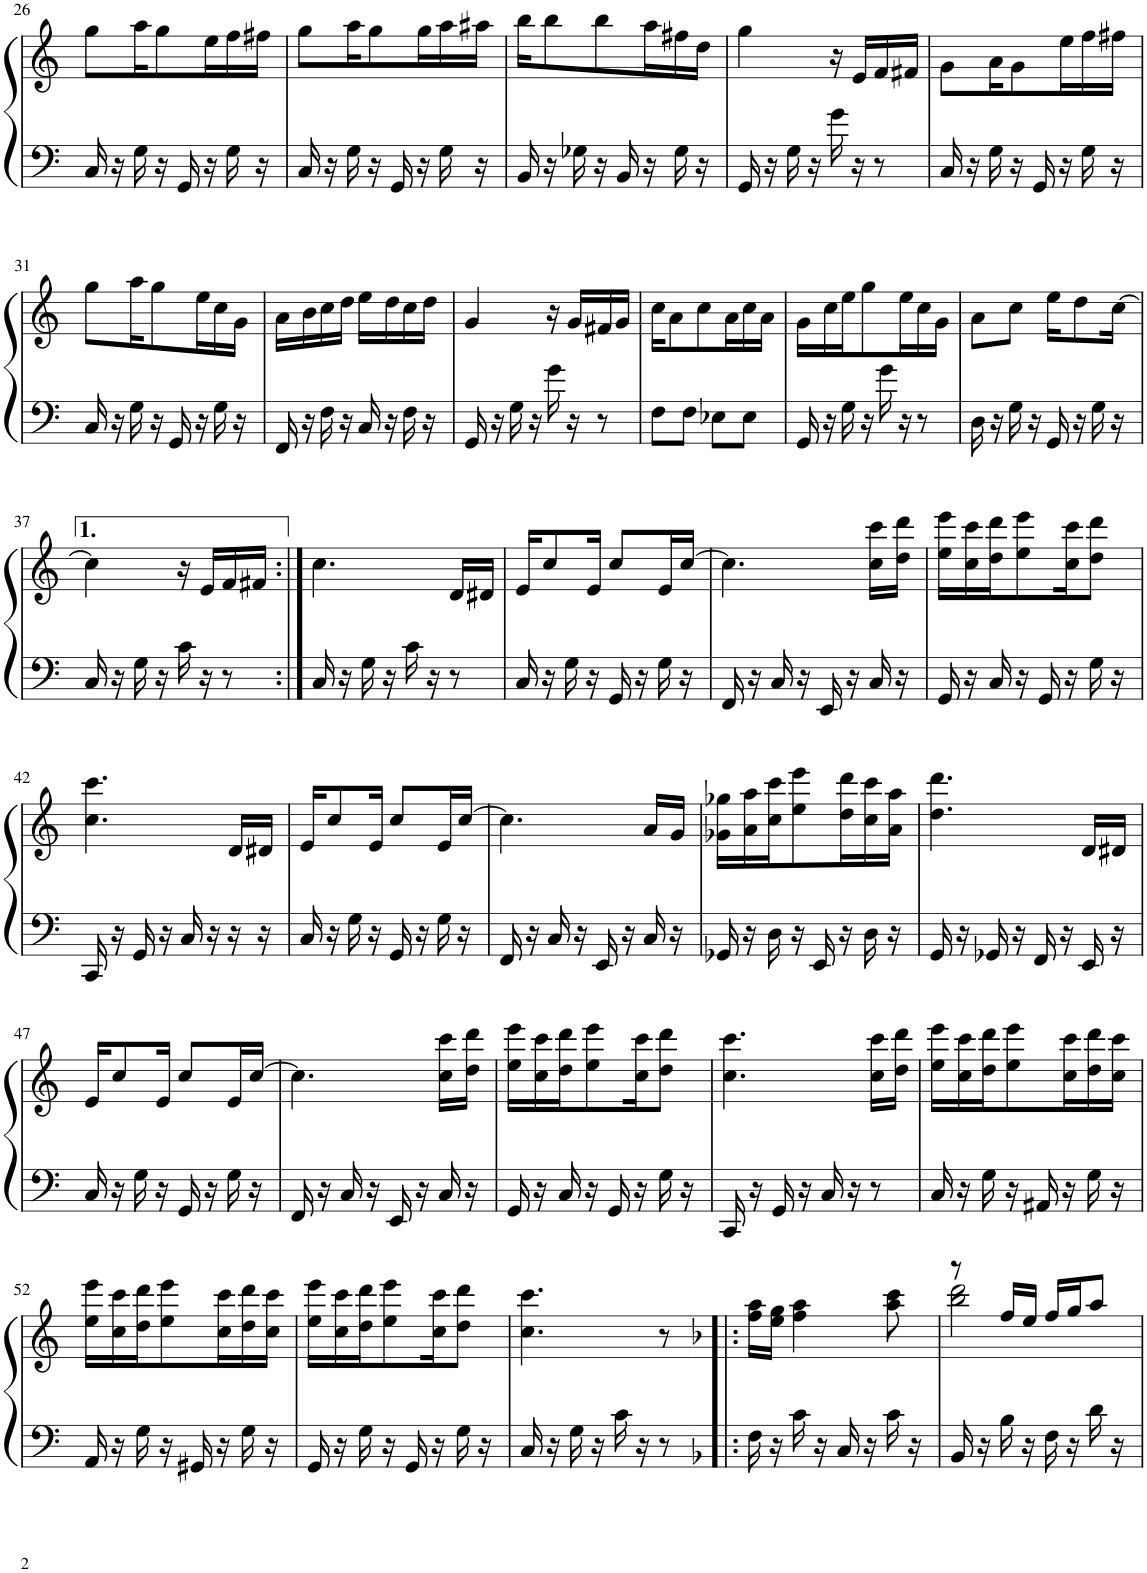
**kern	**kern
*part1	*part1
*staff2	*staff1
*I"鋼琴	*
!!LO:PB:g=z
*clefF4	*clefG2
*k[]	*k[]
*M2/4	*M2/4
=26	=26
16C/	8gg\L
16r	.
16G\	16aa\K
16r	8gg\
16GG/	.
16r	16ee\L
16G\	16ff\
16r	16ff#X\JJ
=27	=27
16C/	8gg\L
16r	.
16G\	16aa\K
16r	8gg\
16GG/	.
16r	16gg\L
16G\	16aa\
16r	16aa#X\JJ
=28	=28
16BB/	16bb\KL
16r	8bb\
16G-X\	.
16r	8bb\
16BB/	.
16r	16aa\L
16G-\	16ff#X\
16r	16dd\JJ
=29	=29
16GG/	4gg\
16r	.
16G\	.
16r	.
16g\	16r
16r	16e/LL
8r	16f/
.	16f#X/JJ
=30	=30
16C/	8g\L
16r	.
16G\	16a\K
16r	8g\
16GG/	.
16r	16ee\L
16G\	16ff\
16r	16ff#X\JJ
!!LO:LB:g=z
=31	=31
16C/	8gg\L
16r	.
16G\	16aa\K
16r	8gg\
16GG/	.
16r	16ee\L
16G\	16cc\
16r	16g\JJ
=32	=32
16FF/	16a\LL
16r	16b\
16F\	16cc\
16r	16dd\JJ
16C/	16ee\LL
16r	16dd\
16F\	16cc\
16r	16dd\JJ
=33	=33
16GG/	4g/
16r	.
16G\	.
16r	.
16g\	16r
16r	16g/LL
8r	16f#X/
.	16g/JJ
=34	=34
8F\L	16cc\KL
.	8a\
8F\J	.
.	8cc\
8E-X\L	.
.	16a\L
8E-\J	16cc\
.	16a\JJ
=35	=35
16GG/	16g\LL
16r	16cc\
16G\	16ee\J
16r	8gg\
16g\	.
16r	16ee\L
8r	16cc\
.	16g\JJ
=36	=36
16D\	8a\L
16r	.
16G\	8cc\J
16r	.
16GG/	16ee\KL
16r	8dd\
16G\	.
16r	[16cc\Jk
!!LO:LB:g=z
=37	=37
16C/	4cc\]
16r	.
16G\	.
16r	.
16c\	16r
16r	16e/LL
8r	16f/
.	16f#X/JJ
=38:|!	=38:|!
16C/	4.cc\
16r	.
16G\	.
16r	.
16c\	.
16r	.
8r	16d/LL
.	16d#X/JJ
=39	=39
16C/	16e/KL
16r	8cc/
16G\	.
16r	16e/Jk
16GG/	8cc/L
16r	.
16G\	16e/L
16r	[16cc/JJ
=40	=40
16FF/	4.cc\]
16r	.
16C/	.
16r	.
16EE/	.
16r	.
16C/	16cc\ 16ccc\LL
16r	16dd\ 16ddd\JJ
=41	=41
16GG/	16ee\ 16eee\LL
16r	16cc\ 16ccc\
16C/	16dd\ 16ddd\J
16r	8ee\ 8eee\
16GG/	.
16r	16cc\ 16ccc\K
16G\	8dd\ 8ddd\J
16r	.
!!LO:LB:g=z
=42	=42
16CC/	4.cc\ 4.ccc\
16r	.
16GG/	.
16r	.
16C/	.
16r	.
16r	16d/LL
16r	16d#X/JJ
=43	=43
16C/	16e/KL
16r	8cc/
16G\	.
16r	16e/Jk
16GG/	8cc/L
16r	.
16G\	16e/L
16r	[16cc/JJ
=44	=44
16FF/	4.cc\]
16r	.
16C/	.
16r	.
16EE/	.
16r	.
16C/	16a/LL
16r	16g/JJ
=45	=45
16GG-X/	16g-X\ 16gg-X\LL
16r	16a\ 16aa\
16D\	16cc\ 16ccc\J
16r	8ee\ 8eee\
16EE/	.
16r	16dd\ 16ddd\L
16D\	16cc\ 16ccc\
16r	16a\ 16aa\JJ
=46	=46
16GG/	4.dd\ 4.ddd\
16r	.
16GG-X/	.
16r	.
16FF/	.
16r	.
16EE/	16d/LL
16r	16d#X/JJ
!!LO:LB:g=z
=47	=47
16C/	16e/KL
16r	8cc/
16G\	.
16r	16e/Jk
16GG/	8cc/L
16r	.
16G\	16e/L
16r	[16cc/JJ
=48	=48
16FF/	4.cc\]
16r	.
16C/	.
16r	.
16EE/	.
16r	.
16C/	16cc\ 16ccc\LL
16r	16dd\ 16ddd\JJ
=49	=49
16GG/	16ee\ 16eee\LL
16r	16cc\ 16ccc\
16C/	16dd\ 16ddd\J
16r	8ee\ 8eee\
16GG/	.
16r	16cc\ 16ccc\K
16G\	8dd\ 8ddd\J
16r	.
=50	=50
16CC/	4.cc\ 4.ccc\
16r	.
16GG/	.
16r	.
16C/	.
16r	.
8r	16cc\ 16ccc\LL
.	16dd\ 16ddd\JJ
=51	=51
16C/	16ee\ 16eee\LL
16r	16cc\ 16ccc\
16G\	16dd\ 16ddd\J
16r	8ee\ 8eee\
16AA#X/	.
16r	16cc\ 16ccc\L
16G\	16dd\ 16ddd\
16r	16cc\ 16ccc\JJ
!!LO:LB:g=z
=52	=52
16AA/	16ee\ 16eee\LL
16r	16cc\ 16ccc\
16G\	16dd\ 16ddd\J
16r	8ee\ 8eee\
16GG#X/	.
16r	16cc\ 16ccc\L
16G\	16dd\ 16ddd\
16r	16cc\ 16ccc\JJ
=53	=53
16GG/	16ee\ 16eee\LL
16r	16cc\ 16ccc\
16G\	16dd\ 16ddd\J
16r	8ee\ 8eee\
16GG/	.
16r	16cc\ 16ccc\K
16G\	8dd\ 8ddd\J
16r	.
=54	=54
16C/	4.cc\ 4.ccc\
16r	.
16G\	.
16r	.
16c\	.
16r	.
8r	8r
=55!|:	=55!|:
*k[b-]	*k[b-]
16F\	16ff\ 16aa\LL
16r	16ee\ 16gg\JJ
16c\	4ff\ 4aa\
16r	.
16C/	.
16r	.
16c\	8aa\ 8ccc\
16r	.
=56	=56
*	*^
16BB-/	8r	2bb-\ 2ddd\
16r	.	.
16B-\	16ff/LL	.
16r	16ee/JJ	.
16F\	16ff/LL	.
16r	16gg/J	.
16d\	8aa/J	.
16r	.	.
*	*v	*v
=	=
*-	*-
